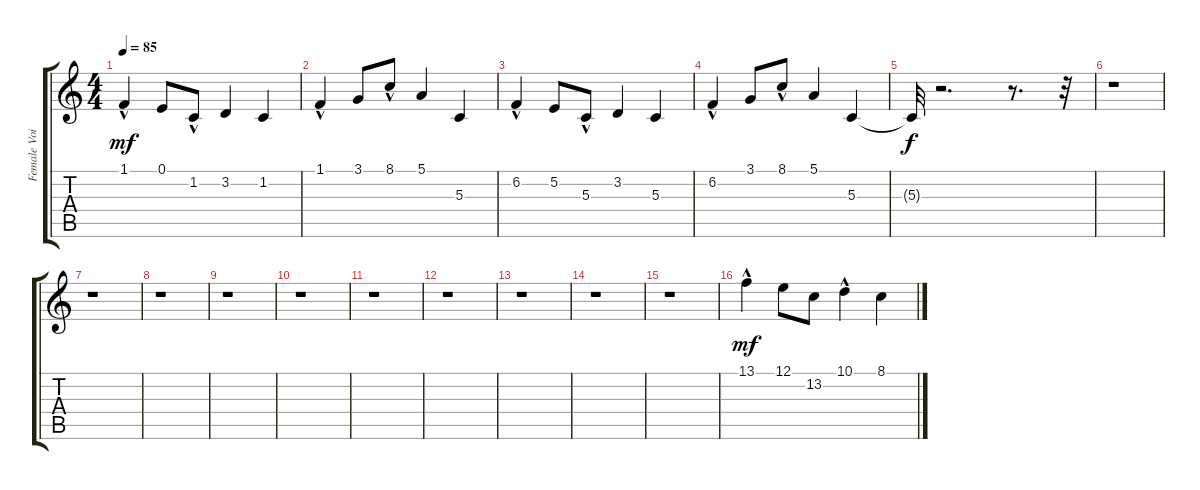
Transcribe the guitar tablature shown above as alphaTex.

\track ("Female Voices" "Female Voi") {instrument choiraahs}
\staff {score tabs}
\tuning (E4 B3 G3 D3 A2 E2) {hide}
\ts (4 4)
\tempo 85
\clef g2
\ks c
1.1{hac}.4{dy mf} 0.1.8 1.2{hac}.8 3.2.4 1.2.4 |
1.1{hac}.4 3.1.8 8.1{hac}.8 5.1.4 5.3.4 |
6.2{hac}.4 5.2.8 5.3{hac}.8 3.2.4 5.3.4 |
6.2{hac}.4 3.1.8 8.1{hac}.8 5.1.4 5.3.4 |
5.3{t}.32{dy f} r.2{d} r.8{d} r.32 |
r.1 |
r.1 |
r.1 |
r.1 |
r.1 |
r.1 |
r.1 |
r.1 |
r.1 |
r.1 |
13.1{hac}.4{dy mf} 12.1.8 13.2.8 10.1{hac}.4 8.1.4
